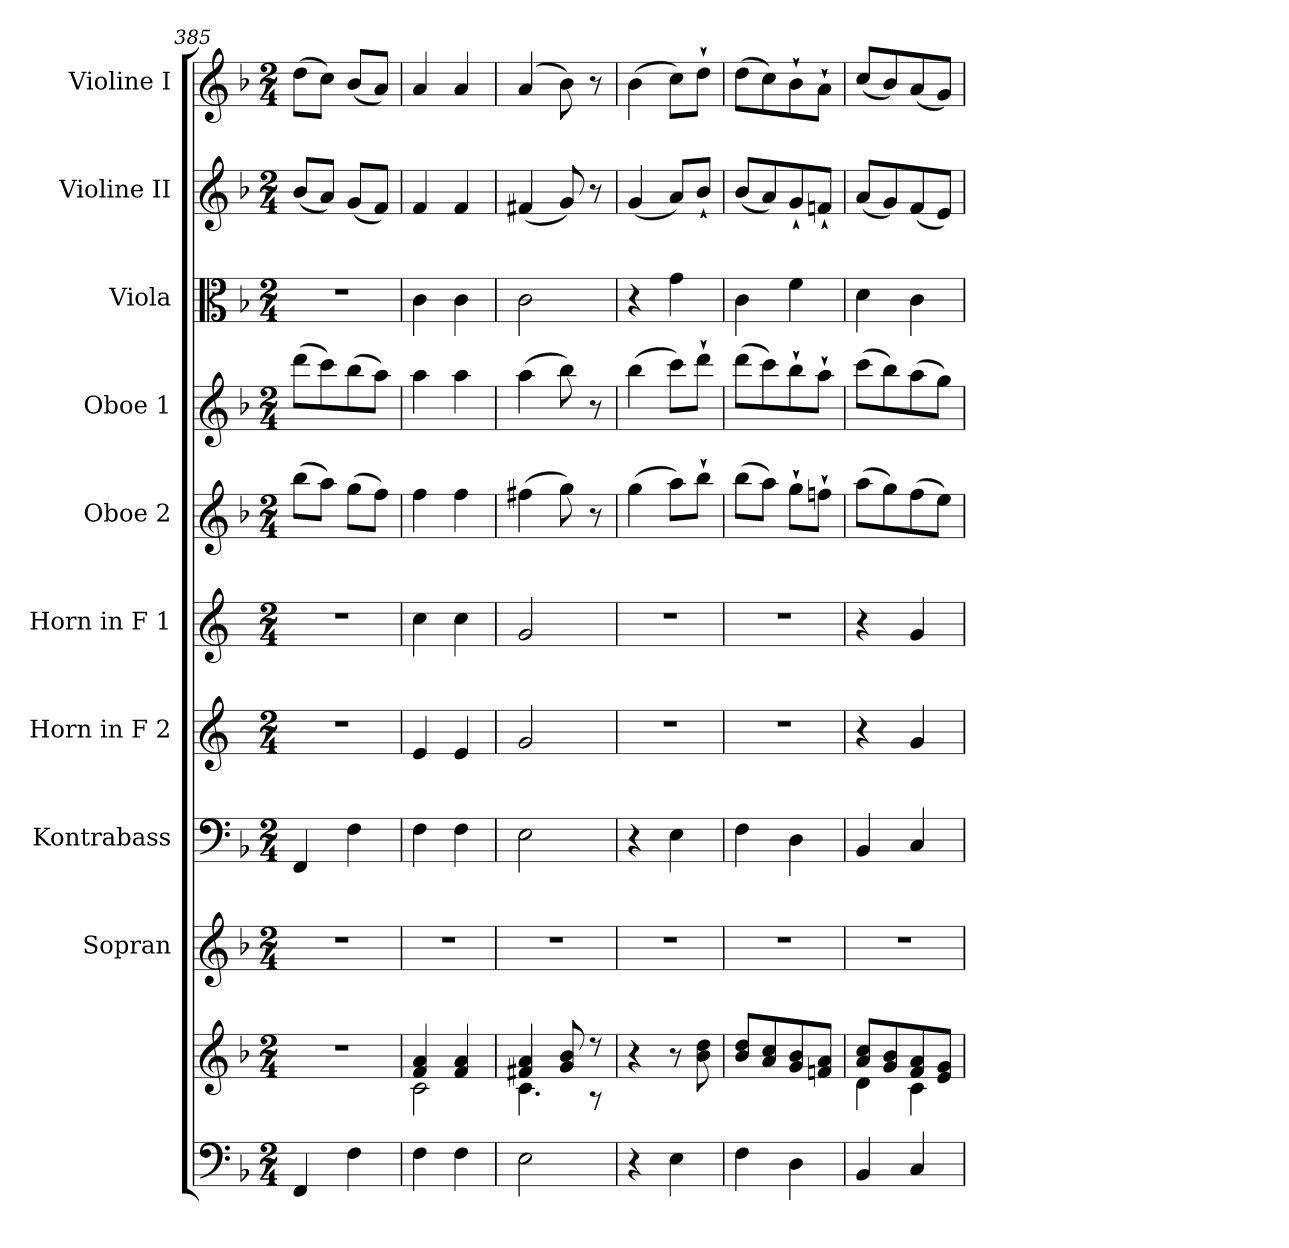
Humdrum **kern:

**kern	**kern	**kern	**kern	**kern	**kern	**kern	**kern	**kern	**kern	**kern
*part10	*part10	*part9	*part8	*part7	*part6	*part5	*part4	*part3	*part2	*part1
*staff11	*staff10	*staff9	*staff8	*staff7	*staff6	*staff5	*staff4	*staff3	*staff2	*staff1
*	*	*I"Sopran	*I"Kontrabass	*I"Horn in F 2	*I"Horn in F 1	*I"Oboe 2	*I"Oboe 1	*I"Viola	*I"Violine II	*I"Violine I
*	*	*I'S.	*I'Kb.	*	*	*I'Ob. 2	*I'Ob. 1	*I'Vla.	*I'Vl. II	*I'Vl. I
*clefF4	*clefG2	*clefG2	*clefF4	*clefG2	*clefG2	*clefG2	*clefG2	*clefC3	*clefG2	*clefG2
*	*	*	*ITrd7c12	*ITrd4c7	*ITrd4c7	*	*	*	*	*
*k[b-]	*k[b-]	*k[b-]	*k[b-]	*k[b-]	*k[b-]	*k[b-]	*k[b-]	*k[b-]	*k[b-]	*k[b-]
*F:	*F:	*F:	*F:	*F:	*F:	*F:	*F:	*F:	*F:	*F:
*M2/4	*M2/4	*M2/4	*M2/4	*M2/4	*M2/4	*M2/4	*M2/4	*M2/4	*M2/4	*M2/4
=385	=385	=385	=385	=385	=385	=385	=385	=385	=385	=385
4FF/	2r	2r	4FFF/	2r	2r	(>8bb-\L	(>8ddd\L	2r	(<8b-/L	(>8dd\L
.	.	.	.	.	.	8aa\J)	8ccc\)	.	8a/J)	8cc\J)
4F\	.	.	4FF\	.	.	(>8gg\L	(>8bb-\	.	(<8g/L	(<8b-/L
.	.	.	.	.	.	8ff\J)	8aa\J)	.	8f/J)	8a/J)
!!LO:PB:g=z
=386	=386	=386	=386	=386	=386	=386	=386	=386	=386	=386
*	*^	*	*	*	*	*	*	*	*	*
4F\	4f/ 4a/	2c\	2r	4FF\	4A/	4f\	4ff\	4aa\	4c\	4f/	4a/
4F\	4f/ 4a/	.	.	4FF\	4A/	4f\	4ff\	4aa\	4c\	4f/	4a/
=387	=387	=387	=387	=387	=387	=387	=387	=387	=387	=387	=387
2E\	4f#X/ 4a/	4.c\	2r	2EE\	2c/	2c/	(>4ff#X\	(>4aa\	2c\	(<4f#X/	(4a/
.	8g/ 8b-/	.	.	.	.	.	8gg\)	8bb-\)	.	8g/)	8b-\)
.	8r	8r	.	.	.	.	8r	8r	.	8r	8r
*	*v	*v	*	*	*	*	*	*	*	*	*
=388	=388	=388	=388	=388	=388	=388	=388	=388	=388	=388
4r	4r	2r	4r	2r	2r	(>4gg\	(>4bb-\	4r	(<4g/	(>4b-\
4E\	8r	.	4EE\	.	.	8aa\L)	8ccc\L)	4g\	8a/L)	8cc\L)
.	8b-\ 8dd\	.	.	.	.	8bb-`>\J	8ddd`>\J	.	8b-`</J	8dd`>\J
=389	=389	=389	=389	=389	=389	=389	=389	=389	=389	=389
4F\	8b-/ 8dd/L	2r	4FF\	2r	2r	(>8bb-\L	(>8ddd\L	4c\	(<8b-/L	(>8dd\L
.	8a/ 8cc/	.	.	.	.	8aa\J)	8ccc\)	.	8a/)	8cc\)
4D\	8g/ 8b-/	.	4DD\	.	.	8gg`>\L	8bb-`>\	4f\	8g`</	8b-`>\
.	8fn/ 8a/J	.	.	.	.	8ffn`>\J	8aa`>\J	.	8fn`</J	8a`>\J
=390	=390	=390	=390	=390	=390	=390	=390	=390	=390	=390
*	*^	*	*	*	*	*	*	*	*	*
4BB-/	8a/ 8cc/L	4d\	2r	4BBB-/	4r	4r	(>8aa\L	(>8ccc\L	4d\	(<8a/L	(<8cc/L
.	8g/ 8b-/	.	.	.	.	.	8gg\)	8bb-\)	.	8g/)	8b-/)
4C/	8f/ 8a/	4c\	.	4CC/	4c/	4c/	(>8ff\	(>8aa\	4c\	(<8f/	(<8a/
.	8e/ 8g/J	.	.	.	.	.	8ee\J)	8gg\J)	.	8e/J)	8g/J)
*	*v	*v	*	*	*	*	*	*	*	*	*
=	=	=	=	=	=	=	=	=	=	=
*-	*-	*-	*-	*-	*-	*-	*-	*-	*-	*-
